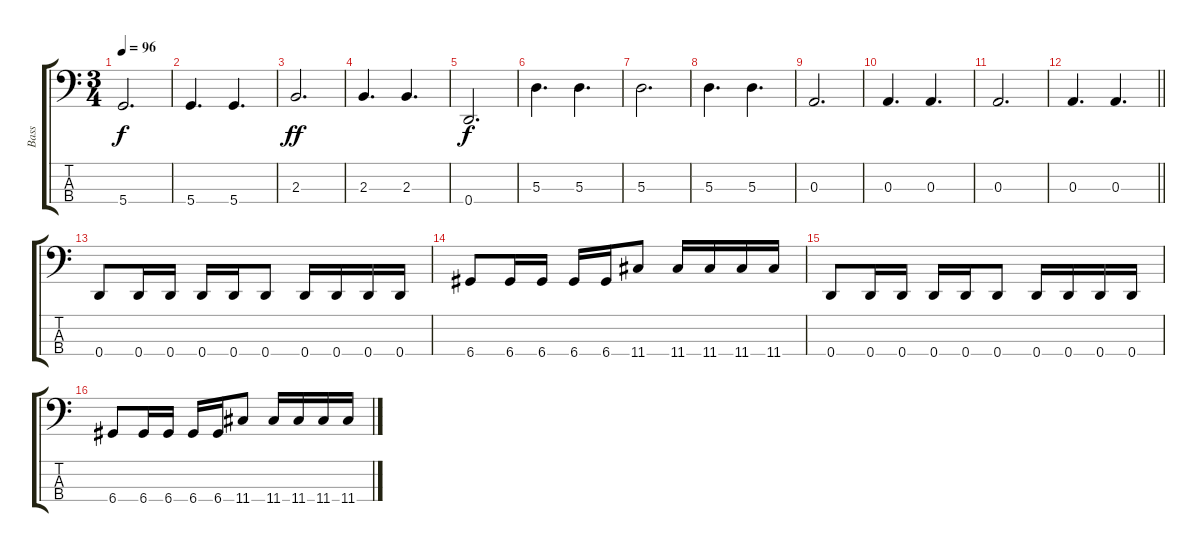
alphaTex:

\track ("Bass" "Bass") {instrument slapbass1}
\staff {score tabs}
\tuning (G2 D2 A1 D1) {hide}
\ts (3 4)
\tempo 96
\clef f4
\ks c
5.4.2{d dy f} |
5.4.4{d} 5.4.4{d} |
2.3.2{d dy ff} |
2.3.4{d} 2.3.4{d} |
0.4.2{d dy f} |
5.3.4{d} 5.3.4{d} |
5.3.2{d} |
5.3.4{d} 5.3.4{d} |
0.3.2{d} |
0.3.4{d} 0.3.4{d} |
0.3.2{d} |
\barLineRight lightlight
0.3.4{d} 0.3.4{d} |
0.4.8 0.4.16 0.4.16 0.4.16 0.4.16 0.4.8 0.4.16 0.4.16 0.4.16 0.4.16 |
6.4.8 6.4.16 6.4.16 6.4.16 6.4.16 11.4.8 11.4.16 11.4.16 11.4.16 11.4.16 |
0.4.8 0.4.16 0.4.16 0.4.16 0.4.16 0.4.8 0.4.16 0.4.16 0.4.16 0.4.16 |
6.4.8 6.4.16 6.4.16 6.4.16 6.4.16 11.4.8 11.4.16 11.4.16 11.4.16 11.4.16
